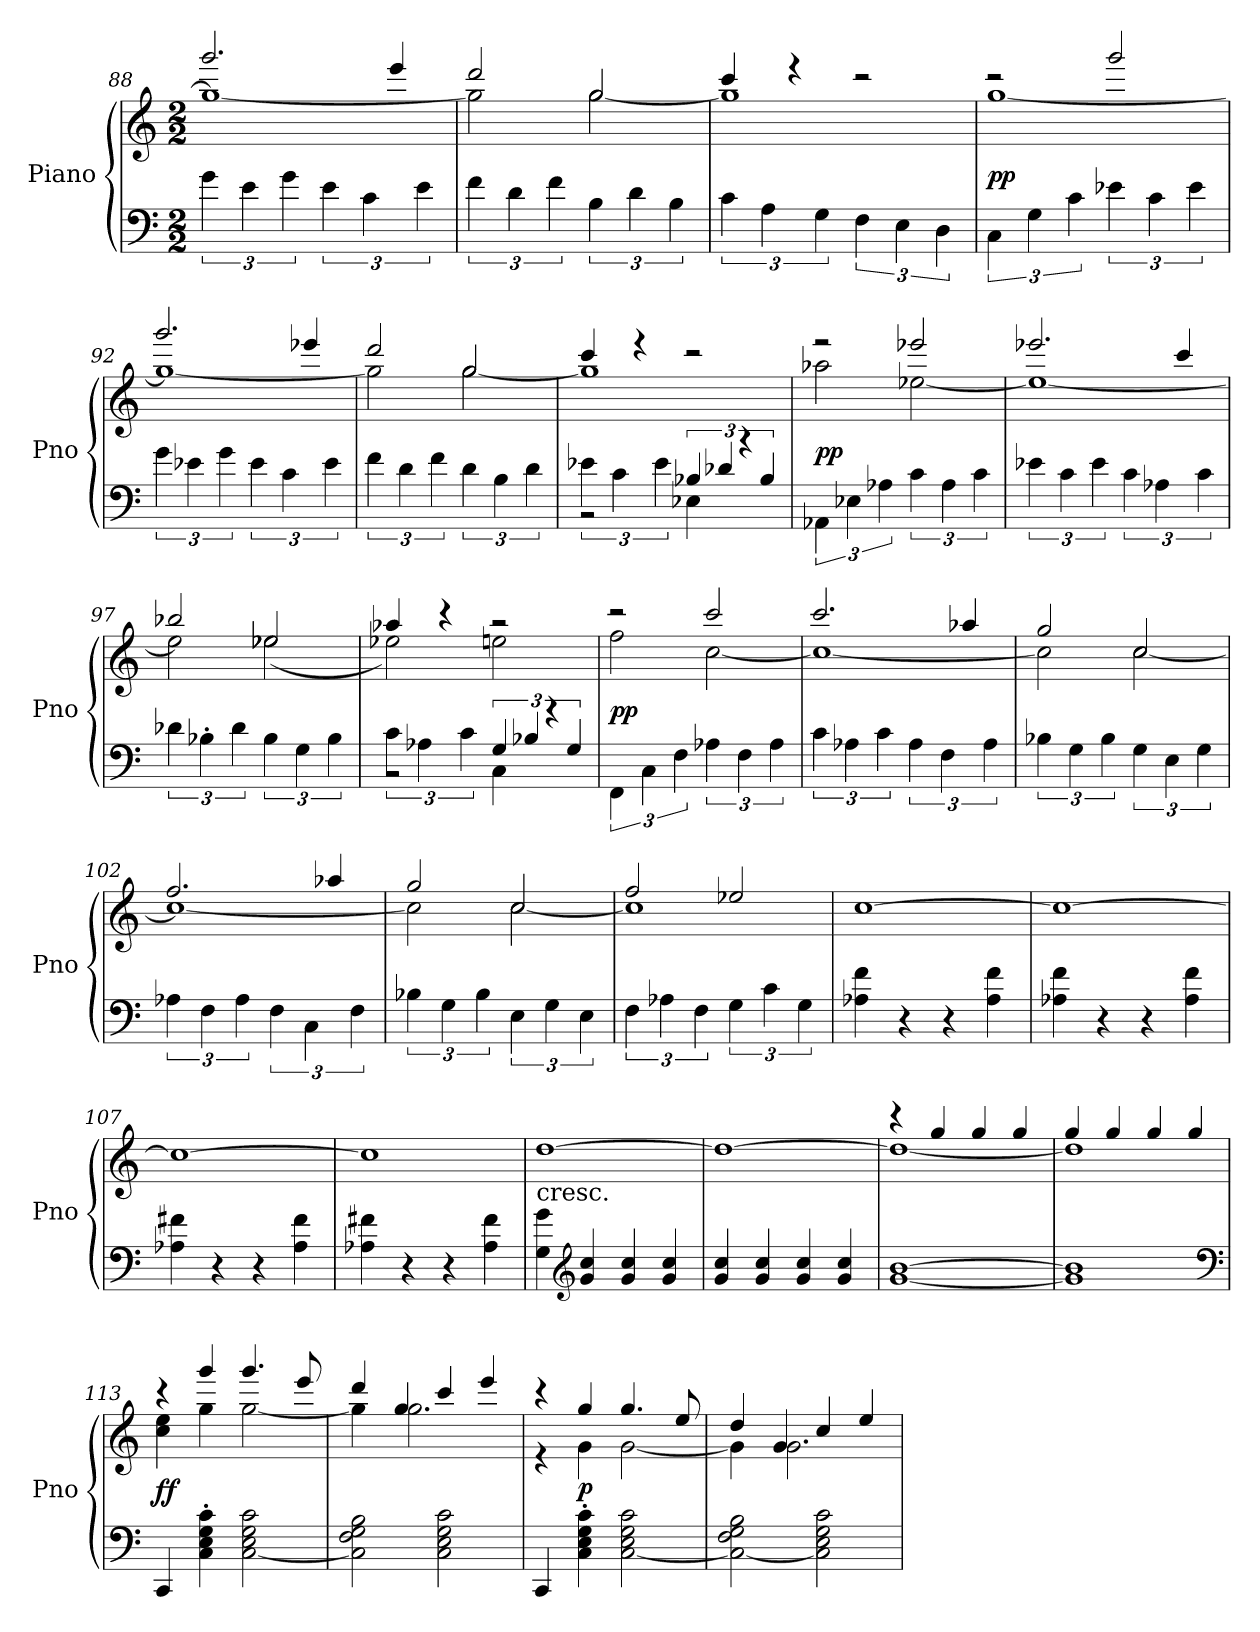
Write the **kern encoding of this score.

**kern	**kern	**dynam
*part1	*part1	*part1
*staff2	*staff1	*staff1/2
*I"Piano	*	*
*I'Pno	*	*
*clefF4	*clefG2	*
*k[]	*k[]	*
*C:	*C:	*
*M2/2	*M2/2	*
=88	=88	=88
*	*^	*
6g\	2.ggg/	1gg_	.
6e\	.	.	.
6g\	.	.	.
6e\	.	.	.
6c\	.	.	.
.	4eee/	.	.
6e\	.	.	.
=89	=89	=89	=89
6f\	2ddd/	2gg\]	.
6d\	.	.	.
6f\	.	.	.
6B\	2gg/	[2gg\	.
6d\	.	.	.
6B\	.	.	.
=90	=90	=90	=90
6c\	4ccc/	1gg]	.
6A\	.	.	.
.	4r	.	.
6G\	.	.	.
6F\	2r	.	.
6E\	.	.	.
6D\	.	.	.
=91	=91	=91	=91
6C\	2r	[1gg	pp
6G\	.	.	.
6c\	.	.	.
6e-X\	2ggg/	.	.
6c\	.	.	.
6e-\	.	.	.
=92	=92	=92	=92
6g\	2.ggg/	1gg_	.
6e-X\	.	.	.
6g\	.	.	.
6e-\	.	.	.
6c\	.	.	.
.	4eee-X/	.	.
6e-\	.	.	.
=93	=93	=93	=93
6f\	2ddd/	2gg\]	.
6d\	.	.	.
6f\	.	.	.
6d\	2gg/	[2gg\	.
6B\	.	.	.
6d\	.	.	.
=94	=94	=94	=94
*^	*	*	*
6e-X\	2r	4ccc/	1gg]	.
6c\	.	.	.	.
.	.	4r	.	.
6e-\	.	.	.	.
4E-X\	6B-X/	2r	.	.
.	6d-X/	.	.	.
4r	.	.	.	.
.	6B-/	.	.	.
*v	*v	*	*	*
=95	=95	=95	=95
6AA-X\	2r	2aa-X\	pp
6E-X\	.	.	.
6A-X\	.	.	.
6c\	2eee-X/	[2ee-X\	.
6A-\	.	.	.
6c\	.	.	.
=96	=96	=96	=96
6e-X\	2.eee-X/	1ee-_	.
6c\	.	.	.
6e-\	.	.	.
6c\	.	.	.
6A-X\	.	.	.
.	4ccc/	.	.
6c\	.	.	.
=97	=97	=97	=97
6d-X\	2bb-X/	2ee-\]	.
6B-X'\	.	.	.
6d-\	.	.	.
6B-\	2ee-X/	(2ee-X\	.
6G\	.	.	.
6B-\	.	.	.
=98	=98	=98	=98
*^	*	*	*
6c\	2r	4aa-X/	2ee-X\)	.
6A-X\	.	.	.	.
.	.	4r	.	.
6c\	.	.	.	.
4C\	6G/	2r	2een\	.
.	6B-X/	.	.	.
4r	.	.	.	.
.	6G/	.	.	.
*v	*v	*	*	*
=99	=99	=99	=99
6FF\	2r	2ff\	pp
6C\	.	.	.
6F\	.	.	.
6A-X\	2ccc/	[2cc\	.
6F\	.	.	.
6A-\	.	.	.
=100	=100	=100	=100
6c\	2.ccc/	1cc_	.
6A-X\	.	.	.
6c\	.	.	.
6A-\	.	.	.
6F\	.	.	.
.	4aa-X/	.	.
6A-\	.	.	.
=101	=101	=101	=101
6B-X\	2gg/	2cc\]	.
6G\	.	.	.
6B-\	.	.	.
6G\	2cc/	[2cc\	.
6E\	.	.	.
6G\	.	.	.
=102	=102	=102	=102
6A-X\	2.ff/	1cc_	.
6F\	.	.	.
6A-\	.	.	.
6F\	.	.	.
6C\	.	.	.
.	4aa-X/	.	.
6F\	.	.	.
=103	=103	=103	=103
6B-X\	2gg/	2cc\]	.
6G\	.	.	.
6B-\	.	.	.
6E\	2cc/	[2cc\	.
6G\	.	.	.
6E\	.	.	.
=104	=104	=104	=104
6F\	2ff/	1cc]	.
6A-X\	.	.	.
6F\	.	.	.
6G\	2ee-X/	.	.
6c\	.	.	.
6G\	.	.	.
*	*v	*v	*
=105	=105	=105
4A-X\ 4f\	[1cc	.
4r	.	.
4r	.	.
4A-\ 4f\	.	.
=106	=106	=106
4A-X\ 4f\	1cc_	.
4r	.	.
4r	.	.
4A-\ 4f\	.	.
=107	=107	=107
4A-X\ 4f#X\	1cc_	.
4r	.	.
4r	.	.
4A-\ 4f#\	.	.
=108	=108	=108
4A-X\ 4f#X\	1cc]	.
4r	.	.
4r	.	.
4A-\ 4f#\	.	.
=109	=109	=109
!	!LO:TX:c:t=cresc.	!
4G\ 4g\	[1dd	.
*clefG2	*	*
4g/ 4cc/	.	.
4g/ 4cc/	.	.
4g/ 4cc/	.	.
=110	=110	=110
4g/ 4cc/	1dd_	.
4g/ 4cc/	.	.
4g/ 4cc/	.	.
4g/ 4cc/	.	.
=111	=111	=111
*	*^	*
[1g [1b	4r	1dd_	.
.	4gg/	.	.
.	4gg/	.	.
.	4gg/	.	.
=112	=112	=112	=112
1g] 1b]	4gg/	1dd]	.
.	4gg/	.	.
.	4gg/	.	.
.	4gg/	.	.
*clefF4	*	*	*
=113	=113	=113	=113
4CC/	4r	4cc\ 4ee\	ff
4C'\ 4E'\ 4G'\ 4c'\	4ggg/	4gg\	.
[2C\ 2E\ 2G\ 2c\	4.ggg/	[2gg\	.
.	8eee/	.	.
=114	=114	=114	=114
2C]\ 2F\ 2G\ 2B\	4ddd/	4gg\]	.
.	4gg/	2.gg\	.
2C\ 2E\ 2G\ 2c\	4ccc/	.	.
.	4eee/	.	.
=115	=115	=115	=115
4CC/	4r	4r	.
4C'\ 4E'\ 4G'\ 4c'\	4gg/	4g\	p
[2C\ 2E\ 2G\ 2c\	4.gg/	[2g\	.
.	8ee/	.	.
=116	=116	=116	=116
2C_\ 2F\ 2G\ 2B\	4dd/	4g\]	.
.	4g/	2.g\	.
2C]\ 2E\ 2G\ 2c\	4cc/	.	.
.	4ee/	.	.
*	*v	*v	*
=	=	=
*-	*-	*-
